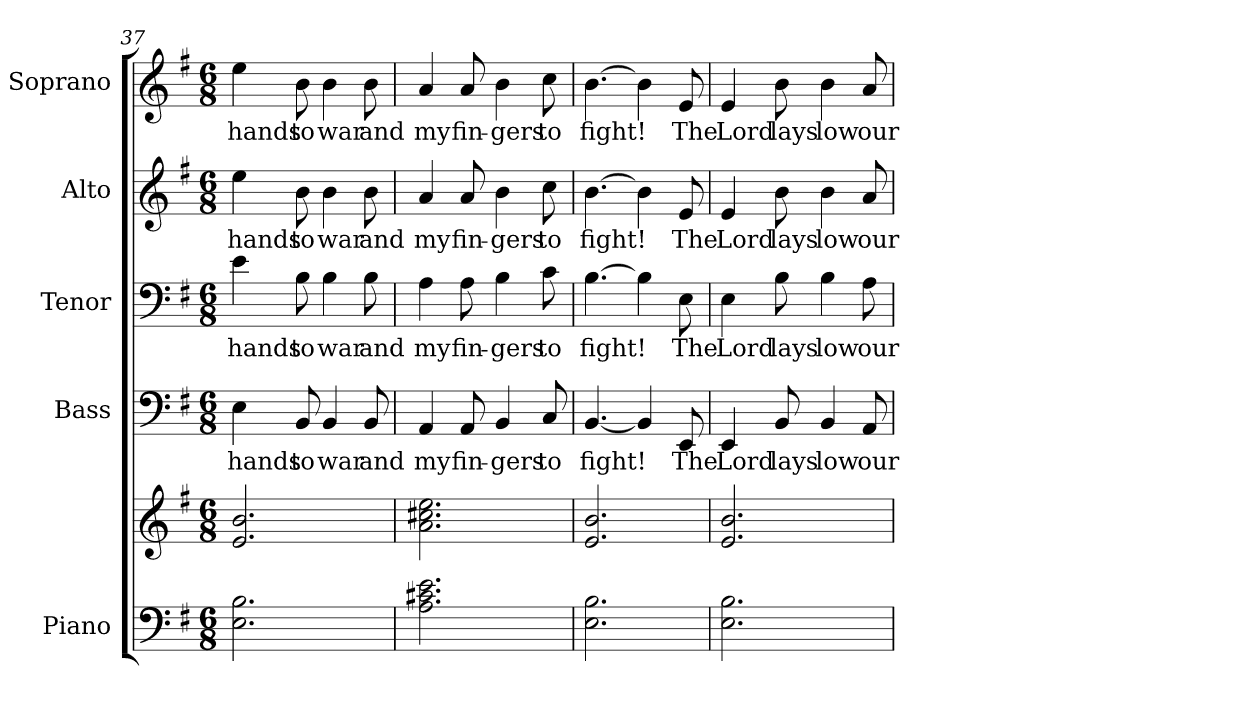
**kern	**kern	**kern	**text	**kern	**text	**kern	**text	**kern	**text
*part5	*part5	*part4	*part4	*part3	*part3	*part2	*part2	*part1	*part1
*staff6	*staff5	*staff4	*staff4	*staff3	*staff3	*staff2	*staff2	*staff1	*staff1
*I"Piano	*	*I"Bass	*	*I"Tenor	*	*I"Alto	*	*I"Soprano	*
*I'Pno.	*	*I'B.	*	*I'T.	*	*I'A.	*	*I'S.	*
*clefF4	*clefG2	*clefF4	*	*clefF4	*	*clefG2	*	*clefG2	*
*k[f#]	*k[f#]	*k[f#]	*	*k[f#]	*	*k[f#]	*	*k[f#]	*
*G:	*G:	*G:	*	*G:	*	*G:	*	*G:	*
*M6/8	*M6/8	*M6/8	*	*M6/8	*	*M6/8	*	*M6/8	*
=37	=37	=37	=37	=37	=37	=37	=37	=37	=37
!	!	!	!LO:LY:b:color=#000000	!	!	!	!	!	!
!	!	!	!	!	!LO:LY:b:color=#000000	!	!	!	!
!	!	!	!	!	!	!	!LO:LY:b:color=#000000	!	!
!	!	!	!	!	!	!	!	!	!LO:LY:b:color=#000000
2.Ei\ 2.Bi	2.ei/ 2.bi	4Ei\	hands	4ei\	hands	4eei\	hands	4eei\	hands
!	!	!	!LO:LY:b:color=#000000	!	!	!	!	!	!
!	!	!	!	!	!LO:LY:b:color=#000000	!	!	!	!
!	!	!	!	!	!	!	!LO:LY:b:color=#000000	!	!
!	!	!	!	!	!	!	!	!	!LO:LY:b:color=#000000
.	.	8BBi/	to	8Bi\	to	8bi\	to	8bi\	to
!	!	!	!LO:LY:b:color=#000000	!	!	!	!	!	!
!	!	!	!	!	!LO:LY:b:color=#000000	!	!	!	!
!	!	!	!	!	!	!	!LO:LY:b:color=#000000	!	!
!	!	!	!	!	!	!	!	!	!LO:LY:b:color=#000000
.	.	4BBi/	war	4Bi\	war	4bi\	war	4bi\	war
!	!	!	!LO:LY:b:color=#000000	!	!	!	!	!	!
!	!	!	!	!	!LO:LY:b:color=#000000	!	!	!	!
!	!	!	!	!	!	!	!LO:LY:b:color=#000000	!	!
!	!	!	!	!	!	!	!	!	!LO:LY:b:color=#000000
.	.	8BBi/	and	8Bi\	and	8bi\	and	8bi\	and
=38	=38	=38	=38	=38	=38	=38	=38	=38	=38
!	!	!	!LO:LY:b:color=#000000	!	!	!	!	!	!
!	!	!	!	!	!LO:LY:b:color=#000000	!	!	!	!
!	!	!	!	!	!	!	!LO:LY:b:color=#000000	!	!
!	!	!	!	!	!	!	!	!	!LO:LY:b:color=#000000
2.Ai\ 2.c#Xi 2.ei	2.ai\ 2.cc#Xi 2.eei	4AAi/	my	4Ai\	my	4ai/	my	4ai/	my
!	!	!	!LO:LY:b:color=#000000	!	!	!	!	!	!
!	!	!	!	!	!LO:LY:b:color=#000000	!	!	!	!
!	!	!	!	!	!	!	!LO:LY:b:color=#000000	!	!
!	!	!	!	!	!	!	!	!	!LO:LY:b:color=#000000
.	.	8AAi/	fin-	8Ai\	fin-	8ai/	fin-	8ai/	fin-
!	!	!	!LO:LY:b:color=#000000	!	!	!	!	!	!
!	!	!	!	!	!LO:LY:b:color=#000000	!	!	!	!
!	!	!	!	!	!	!	!LO:LY:b:color=#000000	!	!
!	!	!	!	!	!	!	!	!	!LO:LY:b:color=#000000
.	.	4BBi/	-gers	4Bi\	-gers	4bi\	-gers	4bi\	-gers
!	!	!	!LO:LY:b:color=#000000	!	!	!	!	!	!
!	!	!	!	!	!LO:LY:b:color=#000000	!	!	!	!
!	!	!	!	!	!	!	!LO:LY:b:color=#000000	!	!
!	!	!	!	!	!	!	!	!	!LO:LY:b:color=#000000
.	.	8Ci/	to	8ci\	to	8cci\	to	8cci\	to
!!LO:PB:g=z
=39	=39	=39	=39	=39	=39	=39	=39	=39	=39
!	!	!	!LO:LY:b:color=#000000	!	!	!	!	!	!
!	!	!	!	!	!LO:LY:b:color=#000000	!	!	!	!
!	!	!	!	!	!	!	!LO:LY:b:color=#000000	!	!
!	!	!	!	!	!	!	!	!	!LO:LY:b:color=#000000
2.Ei\ 2.Bi	2.ei/ 2.bi	[<4.BBi/	fight!	[>4.Bi\	fight!	[>4.bi\	fight!	[>4.bi\	fight!
.	.	4BBi/]	.	4Bi\]	.	4bi\]	.	4bi\]	.
!	!	!	!LO:LY:b:color=#000000	!	!	!	!	!	!
!	!	!	!	!	!LO:LY:b:color=#000000	!	!	!	!
!	!	!	!	!	!	!	!LO:LY:b:color=#000000	!	!
!	!	!	!	!	!	!	!	!	!LO:LY:b:color=#000000
.	.	8EEi/	The	8Ei\	The	8ei/	The	8ei/	The
=40	=40	=40	=40	=40	=40	=40	=40	=40	=40
!	!	!	!LO:LY:b:color=#000000	!	!	!	!	!	!
!	!	!	!	!	!LO:LY:b:color=#000000	!	!	!	!
!	!	!	!	!	!	!	!LO:LY:b:color=#000000	!	!
!	!	!	!	!	!	!	!	!	!LO:LY:b:color=#000000
2.Ei\ 2.Bi	2.ei/ 2.bi	4EEi/	Lord	4Ei\	Lord	4ei/	Lord	4ei/	Lord
!	!	!	!LO:LY:b:color=#000000	!	!	!	!	!	!
!	!	!	!	!	!LO:LY:b:color=#000000	!	!	!	!
!	!	!	!	!	!	!	!LO:LY:b:color=#000000	!	!
!	!	!	!	!	!	!	!	!	!LO:LY:b:color=#000000
.	.	8BBi/	lays	8Bi\	lays	8bi\	lays	8bi\	lays
!	!	!	!LO:LY:b:color=#000000	!	!	!	!	!	!
!	!	!	!	!	!LO:LY:b:color=#000000	!	!	!	!
!	!	!	!	!	!	!	!LO:LY:b:color=#000000	!	!
!	!	!	!	!	!	!	!	!	!LO:LY:b:color=#000000
.	.	4BBi/	low	4Bi\	low	4bi\	low	4bi\	low
!	!	!	!LO:LY:b:color=#000000	!	!	!	!	!	!
!	!	!	!	!	!LO:LY:b:color=#000000	!	!	!	!
!	!	!	!	!	!	!	!LO:LY:b:color=#000000	!	!
!	!	!	!	!	!	!	!	!	!LO:LY:b:color=#000000
.	.	8AAi/	our	8Ai\	our	8ai/	our	8ai/	our
=	=	=	=	=	=	=	=	=	=
*-	*-	*-	*-	*-	*-	*-	*-	*-	*-
